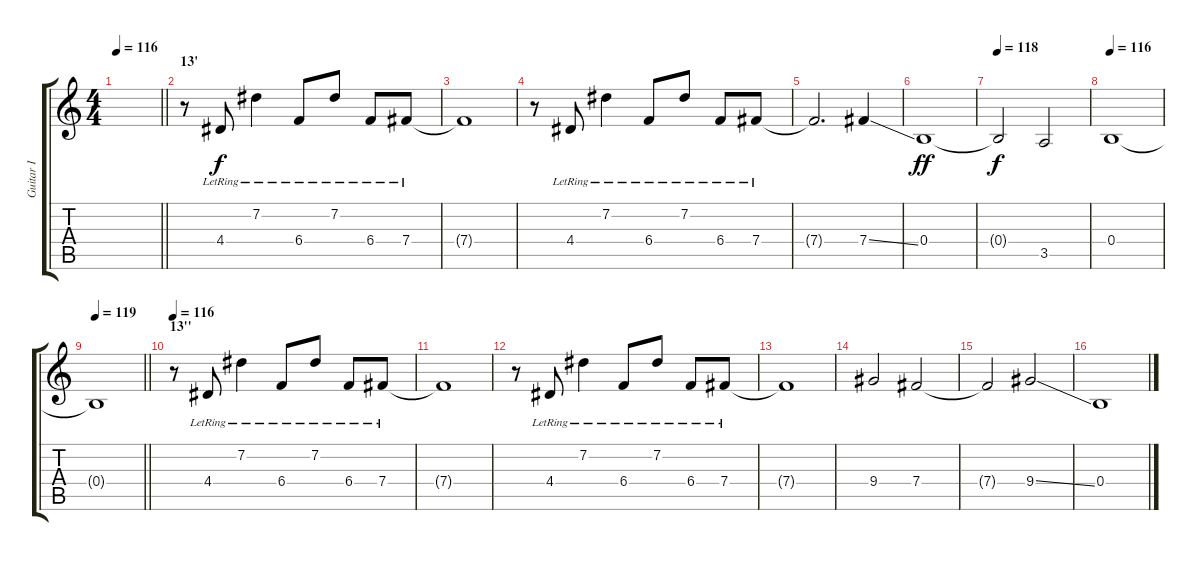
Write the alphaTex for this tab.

\track ("Guitar I" "Guitar I") {instrument overdrivenguitar}
\staff {score tabs}
\tuning (Db4 Ab3 E3 B2 Gb2 B1) {hide}
\ts (4 4)
\tempo 116
\clef g2
\barLineRight lightlight
\ks c
|
\section ("" "13'")
r.8 4.4{lr}.8 7.2{lr}.4 6.4{lr}.8 7.2{lr}.8 6.4{lr}.8 7.4{lr}.8 |
7.4{t}.1 |
r.8 4.4{lr}.8 7.2{lr}.4 6.4{lr}.8 7.2{lr}.8 6.4{lr}.8 7.4{lr}.8 |
7.4{t}.2{d} 7.4{ss}.4 |
0.4.1{dy ff} |
\tempo 118
0.4{t}.2{dy f} 3.5.2 |
\tempo 116
0.4.1 |
\tempo 119
\barLineRight lightlight
0.4{t}.1 |
\section ("" "13''")
\tempo 116
r.8 4.4{lr}.8 7.2{lr}.4 6.4{lr}.8 7.2{lr}.8 6.4{lr}.8 7.4{lr}.8 |
7.4{t}.1 |
r.8 4.4{lr}.8 7.2{lr}.4 6.4{lr}.8 7.2{lr}.8 6.4{lr}.8 7.4{lr}.8 |
7.4{t}.1 |
9.4.2 7.4.2 |
7.4{t}.2 9.4{ss}.2 |
0.4.1
